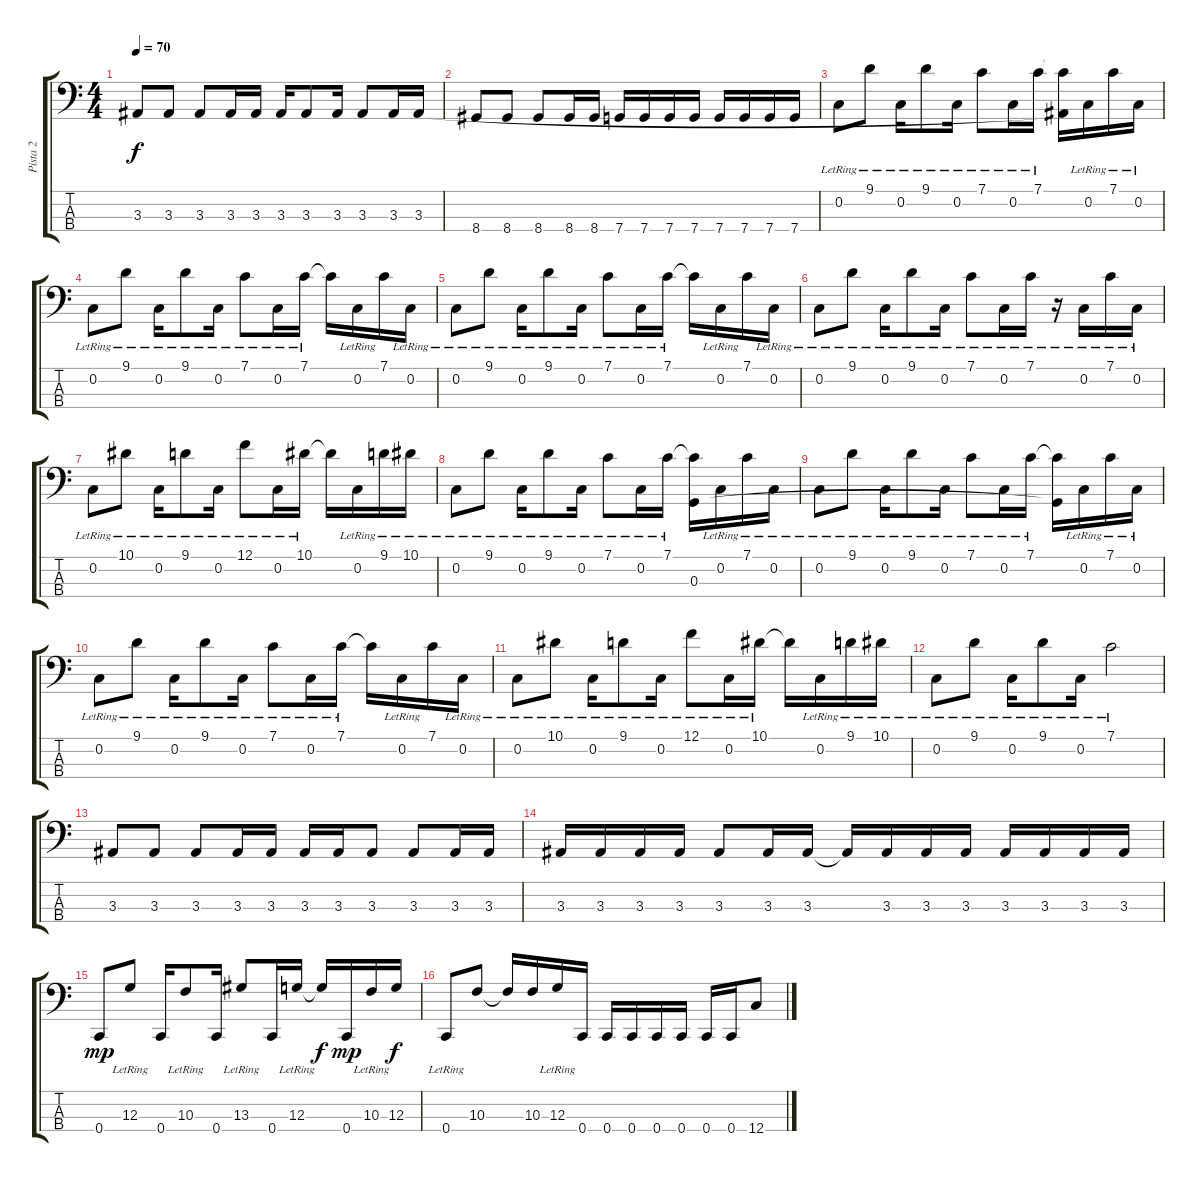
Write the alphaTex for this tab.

\track ("Pista 2" "Pista 2") {instrument electricbassfinger}
\staff {score tabs}
\tuning (F2 C2 G1 C1) {hide}
\ts (4 4)
\tempo 70
\clef f4
\ks c
3.3.8{dy f} 3.3.8 3.3.8 3.3.16 3.3.16 3.3.16 3.3.8 3.3.16 3.3.8 3.3.16 3.3.16 |
8.4.8 8.4.8 8.4.8 8.4.16 8.4.16 7.4.16 7.4.16 7.4.16 7.4.16 7.4.16 7.4.16 7.4.16 7.4.16 |
0.2{lr}.8 9.1{lr}.8 0.2{lr}.16 9.1{lr}.8 0.2{lr}.16 7.1{lr}.8 0.2{lr}.16 7.1{lr}.16 (7.1{t} 3.3{t}).16 0.2{lr}.16 7.1{lr}.16 0.2{lr}.16 |
0.2{lr}.8 9.1{lr}.8 0.2{lr}.16 9.1{lr}.8 0.2{lr}.16 7.1{lr}.8 0.2{lr}.16 7.1{lr}.16 7.1{t}.16 0.2{lr}.16 7.1.16 0.2{lr}.16 |
0.2{lr}.8 9.1{lr}.8 0.2{lr}.16 9.1{lr}.8 0.2{lr}.16 7.1{lr}.8 0.2{lr}.16 7.1{lr}.16 7.1{t}.16 0.2{lr}.16 7.1.16 0.2{lr}.16 |
0.2{lr}.8 9.1{lr}.8 0.2{lr}.16 9.1{lr}.8 0.2{lr}.16 7.1{lr}.8 0.2{lr}.16 7.1{lr}.16 r.16 0.2{lr}.16 7.1{lr}.16 0.2{lr}.16 |
0.2{lr}.8 10.1{lr}.8 0.2{lr}.16 9.1{lr}.8 0.2{lr}.16 12.1{lr}.8 0.2{lr}.16 10.1{lr}.16 10.1{t}.16 0.2{lr}.16 9.1{lr}.16 10.1{lr}.16 |
0.2{lr}.8 9.1{lr}.8 0.2{lr}.16 9.1{lr}.8 0.2{lr}.16 7.1{lr}.8 0.2{lr}.16 7.1{lr}.16 (7.1{t} 0.3).16 0.2{lr}.16 7.1{lr}.16 0.2{lr}.16 |
0.2{lr}.8 9.1{lr}.8 0.2{lr}.16 9.1{lr}.8 0.2{lr}.16 7.1{lr}.8 0.2{lr}.16 7.1{lr}.16 (7.1{t} 0.3{t}).16 0.2{lr}.16 7.1{lr}.16 0.2{lr}.16 |
0.2{lr}.8 9.1{lr}.8 0.2{lr}.16 9.1{lr}.8 0.2{lr}.16 7.1{lr}.8 0.2{lr}.16 7.1{lr}.16 7.1{t}.16 0.2{lr}.16 7.1.16 0.2{lr}.16 |
0.2{lr}.8 10.1{lr}.8 0.2{lr}.16 9.1{lr}.8 0.2{lr}.16 12.1{lr}.8 0.2{lr}.16 10.1{lr}.16 10.1{t}.16 0.2{lr}.16 9.1{lr}.16 10.1{lr}.16 |
0.2{lr}.8 9.1{lr}.8 0.2{lr}.16 9.1{lr}.8 0.2{lr}.16 7.1{lr}.2 |
3.3.8 3.3.8 3.3.8 3.3.16 3.3.16 3.3.16 3.3.16 3.3.8 3.3.8 3.3.16 3.3.16 |
3.3.16 3.3.16 3.3.16 3.3.16 3.3.8 3.3.16 3.3.16 3.3{t}.16 3.3.16 3.3.16 3.3.16 3.3.16 3.3.16 3.3.16 3.3.16 |
0.4.8{dy mp} 12.3{lr}.8 0.4.16 10.3{lr}.8 0.4.16 13.3{lr}.8 0.4.16 12.3{lr}.16 12.3{t}.16{dy f} 0.4.16{dy mp} 10.3{lr}.16 12.3.16{dy f} |
0.4{lr}.8 10.3.8 10.3{t}.16 10.3.16 12.3{lr}.16 0.4.16 0.4.16 0.4.16 0.4.16 0.4.16 0.4.16 0.4.16 12.4.8
